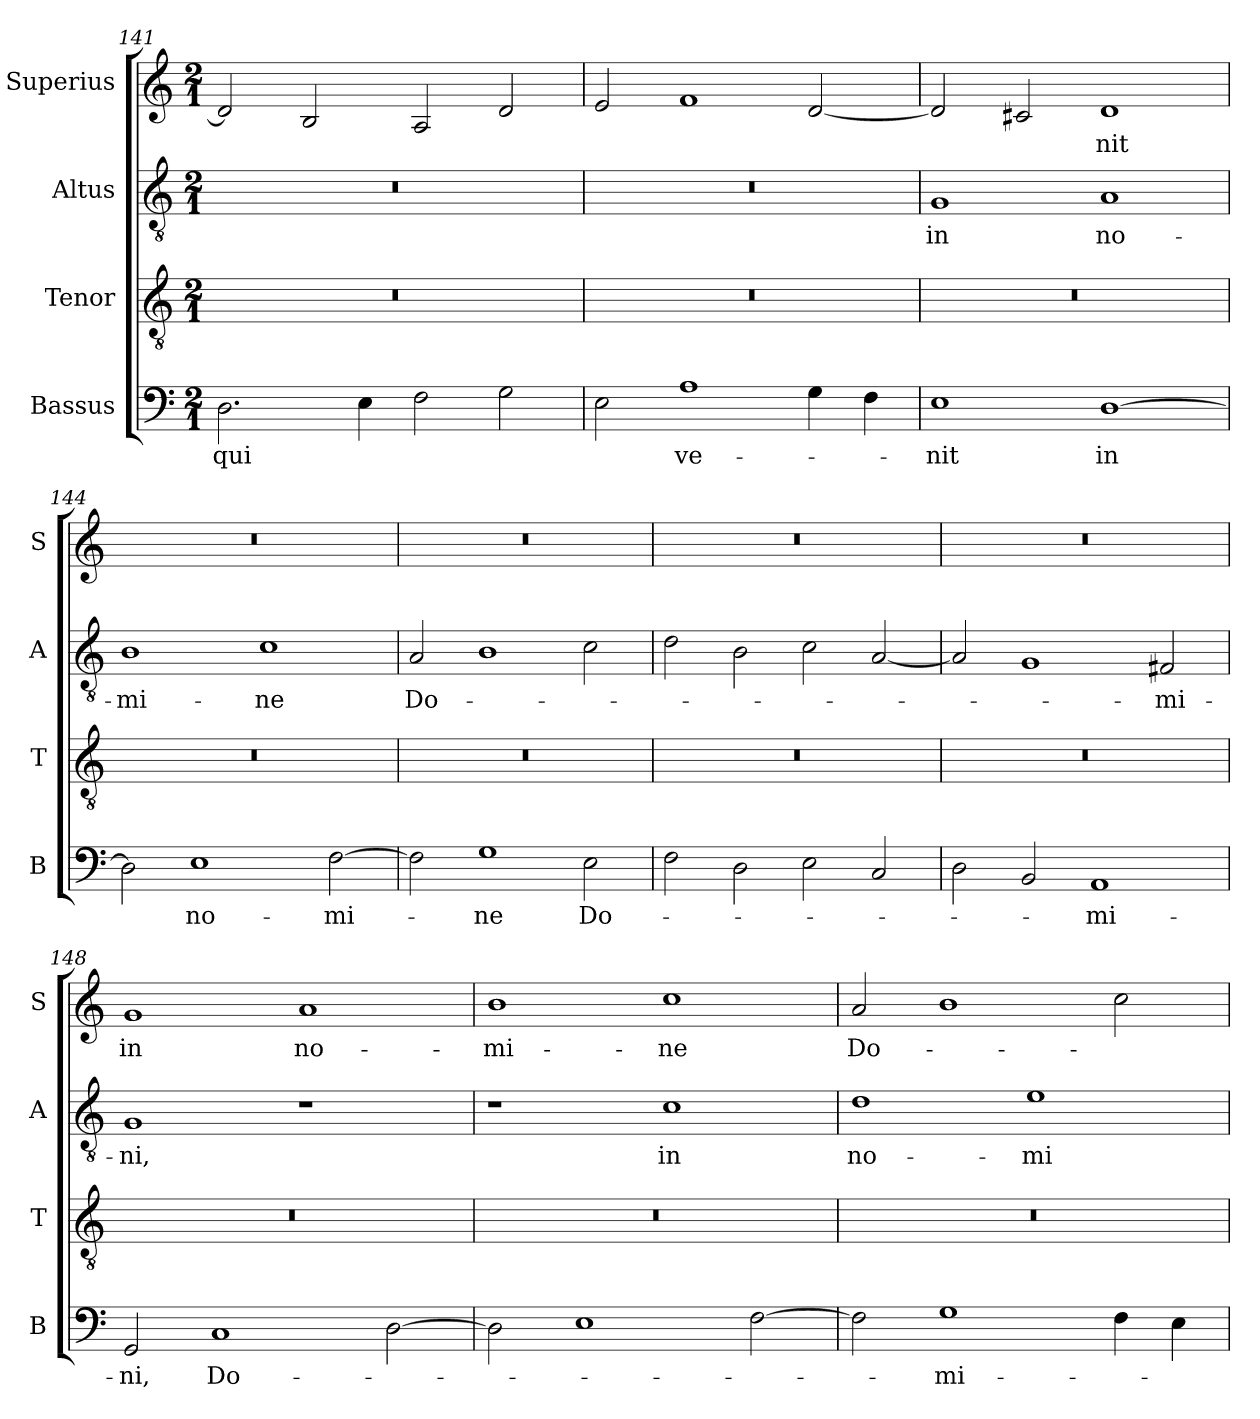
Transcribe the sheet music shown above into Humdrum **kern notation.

**kern	**text	**kern	**kern	**text	**kern	**text
*part4	*part4	*part3	*part2	*part2	*part1	*part1
*staff4	*staff4	*staff3	*staff2	*staff2	*staff1	*staff1
*I"Bassus	*	*I"Tenor	*I"Altus	*	*I"Superius	*
*I'B	*	*I'T	*I'A	*	*I'S	*
*clefF4	*	*clefGv2	*clefGv2	*	*clefG2	*
*k[]	*	*k[]	*k[]	*	*k[]	*
*M2/1	*	*M2/1	*M2/1	*	*M2/1	*
=141	=141	=141	=141	=141	=141	=141
2.D	qui	0r	0r	.	2d]	.
.	.	.	.	.	2B	.
4E	.	.	.	.	.	.
2F	.	.	.	.	2A	.
2G	.	.	.	.	2d	.
=142	=142	=142	=142	=142	=142	=142
2E	.	0r	0r	.	2e	.
1A	ve-	.	.	.	1f	.
4G	.	.	.	.	[2d	.
4F	.	.	.	.	.	.
=143	=143	=143	=143	=143	=143	=143
1E	-nit	0r	1G	in	2d]	.
.	.	.	.	.	2c#X	.
[1D	in	.	1A	no-	1d	-nit
=144	=144	=144	=144	=144	=144	=144
2D]	.	0r	1B	-mi-	0r	.
1E	no-	.	.	.	.	.
.	.	.	1c	-ne	.	.
[2F	-mi-	.	.	.	.	.
=145	=145	=145	=145	=145	=145	=145
!	!	!	!	!LO:LY:i	!	!
2F]	.	0r	2A	Do-	0r	.
1G	-ne	.	1B	.	.	.
!	!LO:LY:i	!	!	!	!	!
2E	Do-	.	2c	.	.	.
=146	=146	=146	=146	=146	=146	=146
2F	.	0r	2d	.	0r	.
2D	.	.	2B	.	.	.
2E	.	.	2c	.	.	.
2C	.	.	[2A	.	.	.
=147	=147	=147	=147	=147	=147	=147
2D	.	0r	2A]	.	0r	.
2BB	.	.	1G	.	.	.
!	!LO:LY:i	!	!	!	!	!
1AA	-mi-	.	.	.	.	.
!	!	!	!	!LO:LY:i	!	!
.	.	.	2F#X	-mi-	.	.
=148	=148	=148	=148	=148	=148	=148
!	!LO:LY:i	!	!	!LO:LY:i	!	!
2GG	-ni,	0r	1G	-ni,	1g	in
!	!LO:LY:i	!	!	!	!	!
1C	Do-	.	.	.	.	.
.	.	.	1r	.	1a	no-
[2D	.	.	.	.	.	.
=149	=149	=149	=149	=149	=149	=149
2D]	.	0r	1r	.	1b	-mi-
1E	.	.	.	.	.	.
!	!	!	!	!LO:LY:i	!	!
.	.	.	1c	in	1cc	-ne
[2F	.	.	.	.	.	.
=150	=150	=150	=150	=150	=150	=150
!	!	!	!	!LO:LY:i	!	!LO:LY:i
2F]	.	0r	1d	no-	2a	Do-
!	!LO:LY:i	!	!	!	!	!
1G	-mi-	.	.	.	1b	.
!	!	!	!	!LO:LY:i	!	!
.	.	.	1e	-mi-	.	.
4F	.	.	.	.	2cc	.
4E	.	.	.	.	.	.
=	=	=	=	=	=	=
*-	*-	*-	*-	*-	*-	*-
